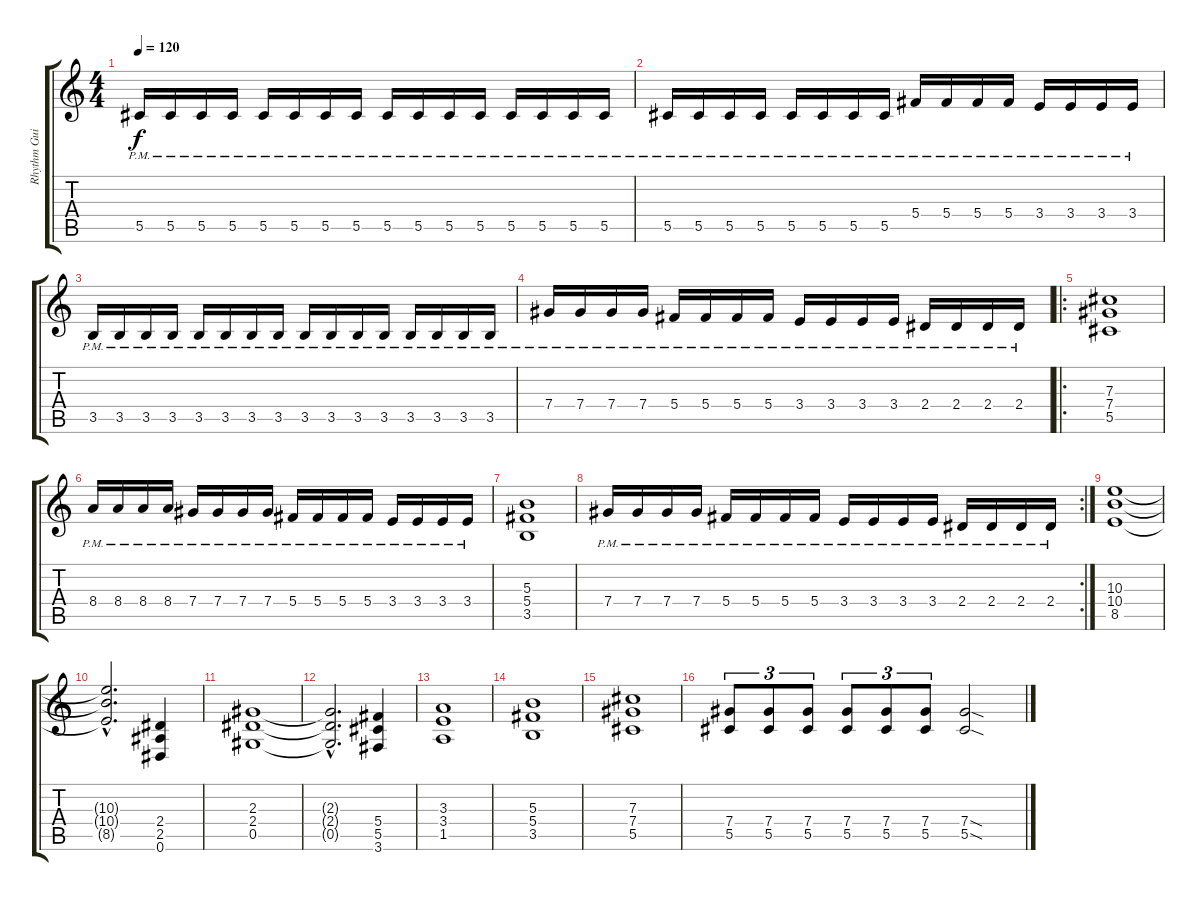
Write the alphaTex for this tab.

\track ("Rhythm Guitar" "Rhythm Gui") {instrument distortionguitar}
\staff {score tabs}
\tuning (Eb4 Bb3 Gb3 Db3 Ab2 Eb2) {hide}
\ts (4 4)
\tempo 120
\clef g2
\ks c
5.5{pm}.16{dy f} 5.5{pm}.16 5.5{pm}.16 5.5{pm}.16 5.5{pm}.16 5.5{pm}.16 5.5{pm}.16 5.5{pm}.16 5.5{pm}.16 5.5{pm}.16 5.5{pm}.16 5.5{pm}.16 5.5{pm}.16 5.5{pm}.16 5.5{pm}.16 5.5{pm}.16 |
5.5{pm}.16 5.5{pm}.16 5.5{pm}.16 5.5{pm}.16 5.5{pm}.16 5.5{pm}.16 5.5{pm}.16 5.5{pm}.16 5.4{pm}.16 5.4{pm}.16 5.4{pm}.16 5.4{pm}.16 3.4{pm}.16 3.4{pm}.16 3.4{pm}.16 3.4{pm}.16 |
3.5{pm}.16 3.5{pm}.16 3.5{pm}.16 3.5{pm}.16 3.5{pm}.16 3.5{pm}.16 3.5{pm}.16 3.5{pm}.16 3.5{pm}.16 3.5{pm}.16 3.5{pm}.16 3.5{pm}.16 3.5{pm}.16 3.5{pm}.16 3.5{pm}.16 3.5{pm}.16 |
7.4{pm}.16 7.4{pm}.16 7.4{pm}.16 7.4{pm}.16 5.4{pm}.16 5.4{pm}.16 5.4{pm}.16 5.4{pm}.16 3.4{pm}.16 3.4{pm}.16 3.4{pm}.16 3.4{pm}.16 2.4{pm}.16 2.4{pm}.16 2.4{pm}.16 2.4{pm}.16 |
\ro
(7.3 7.4 5.5).1 |
8.4{pm}.16 8.4{pm}.16 8.4{pm}.16 8.4{pm}.16 7.4{pm}.16 7.4{pm}.16 7.4{pm}.16 7.4{pm}.16 5.4{pm}.16 5.4{pm}.16 5.4{pm}.16 5.4{pm}.16 3.4{pm}.16 3.4{pm}.16 3.4{pm}.16 3.4{pm}.16 |
(5.3 5.4 3.5).1 |
\rc 2
7.4{pm}.16 7.4{pm}.16 7.4{pm}.16 7.4{pm}.16 5.4{pm}.16 5.4{pm}.16 5.4{pm}.16 5.4{pm}.16 3.4{pm}.16 3.4{pm}.16 3.4{pm}.16 3.4{pm}.16 2.4{pm}.16 2.4{pm}.16 2.4{pm}.16 2.4{pm}.16 |
(10.3 10.4 8.5).1 |
(10.3{hac t} 10.4{hac t} 8.5{hac t}).2{d} (2.4 2.5 0.6).4 |
(2.3 2.4 0.5).1 |
(2.3{hac t} 2.4{hac t} 0.5{hac t}).2{d} (5.4 5.5 3.6).4 |
(3.3 3.4 1.5).1 |
(5.3 5.4 3.5).1 |
(7.3 7.4 5.5).1 |
(7.4 5.5).8{tu (3 2)} (7.4 5.5).8{tu (3 2)} (7.4 5.5).8{tu (3 2)} (7.4 5.5).8{tu (3 2)} (7.4 5.5).8{tu (3 2)} (7.4 5.5).8{tu (3 2)} (7.4{sod} 5.5{sod}).2
